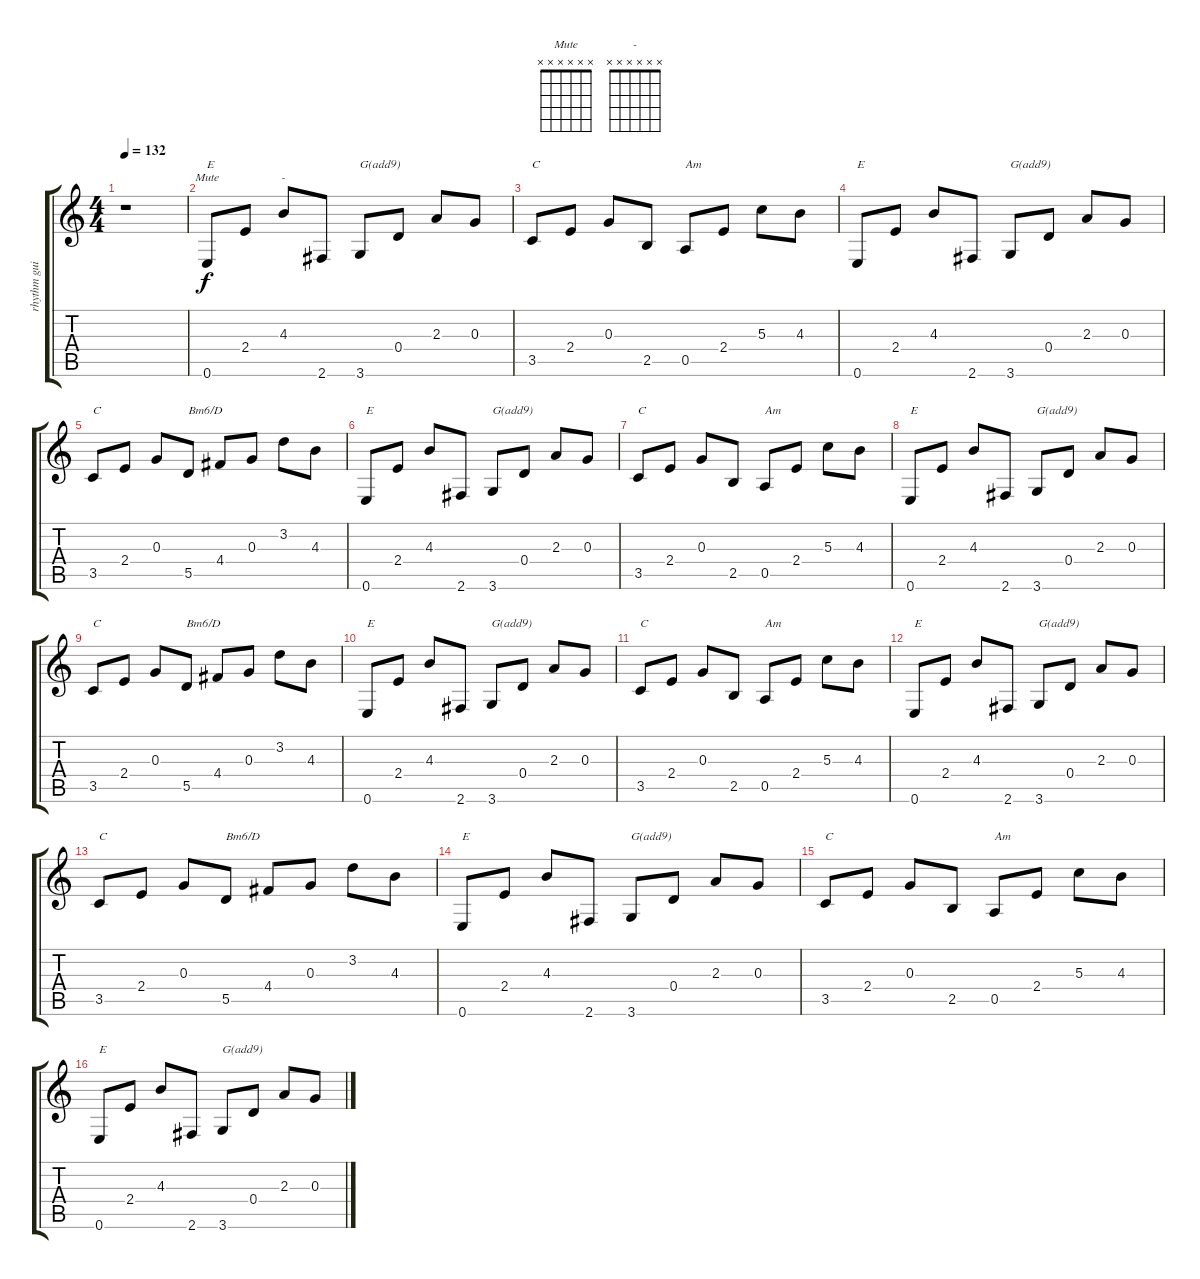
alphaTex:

\track ("rhythm guitar" "rhythm gui") {instrument distortionguitar}
\staff {score tabs}
\tuning (E4 B3 G3 D3 A2 E2) {hide}
\chord ("Mute" x x x x x x)
\chord ("-" x x x x x x)
\ts (4 4)
\tempo 132
\clef g2
\ks c
r.1{dy f} |
0.6.8{ch "Mute" txt "E"} 2.4.8 4.3.8{ch "-"} 2.6.8 3.6.8{txt "G(add9)"} 0.4.8 2.3.8 0.3.8 |
3.5.8{txt "C"} 2.4.8 0.3.8 2.5.8 0.5.8{txt "Am"} 2.4.8 5.3.8 4.3.8 |
0.6.8{txt "E"} 2.4.8 4.3.8 2.6.8 3.6.8{txt "G(add9)"} 0.4.8 2.3.8 0.3.8 |
3.5.8{txt "C"} 2.4.8 0.3.8 5.5.8{txt "Bm6/D"} 4.4.8 0.3.8 3.2.8 4.3.8 |
0.6.8{txt "E"} 2.4.8 4.3.8 2.6.8 3.6.8{txt "G(add9)"} 0.4.8 2.3.8 0.3.8 |
3.5.8{txt "C"} 2.4.8 0.3.8 2.5.8 0.5.8{txt "Am"} 2.4.8 5.3.8 4.3.8 |
0.6.8{txt "E"} 2.4.8 4.3.8 2.6.8 3.6.8{txt "G(add9)"} 0.4.8 2.3.8 0.3.8 |
3.5.8{txt "C"} 2.4.8 0.3.8 5.5.8{txt "Bm6/D"} 4.4.8 0.3.8 3.2.8 4.3.8 |
0.6.8{txt "E"} 2.4.8 4.3.8 2.6.8 3.6.8{txt "G(add9)"} 0.4.8 2.3.8 0.3.8 |
3.5.8{txt "C"} 2.4.8 0.3.8 2.5.8 0.5.8{txt "Am"} 2.4.8 5.3.8 4.3.8 |
0.6.8{txt "E"} 2.4.8 4.3.8 2.6.8 3.6.8{txt "G(add9)"} 0.4.8 2.3.8 0.3.8 |
3.5.8{txt "C"} 2.4.8 0.3.8 5.5.8{txt "Bm6/D"} 4.4.8 0.3.8 3.2.8 4.3.8 |
0.6.8{txt "E"} 2.4.8 4.3.8 2.6.8 3.6.8{txt "G(add9)"} 0.4.8 2.3.8 0.3.8 |
3.5.8{txt "C"} 2.4.8 0.3.8 2.5.8 0.5.8{txt "Am"} 2.4.8 5.3.8 4.3.8 |
0.6.8{txt "E"} 2.4.8 4.3.8 2.6.8 3.6.8{txt "G(add9)"} 0.4.8 2.3.8 0.3.8
